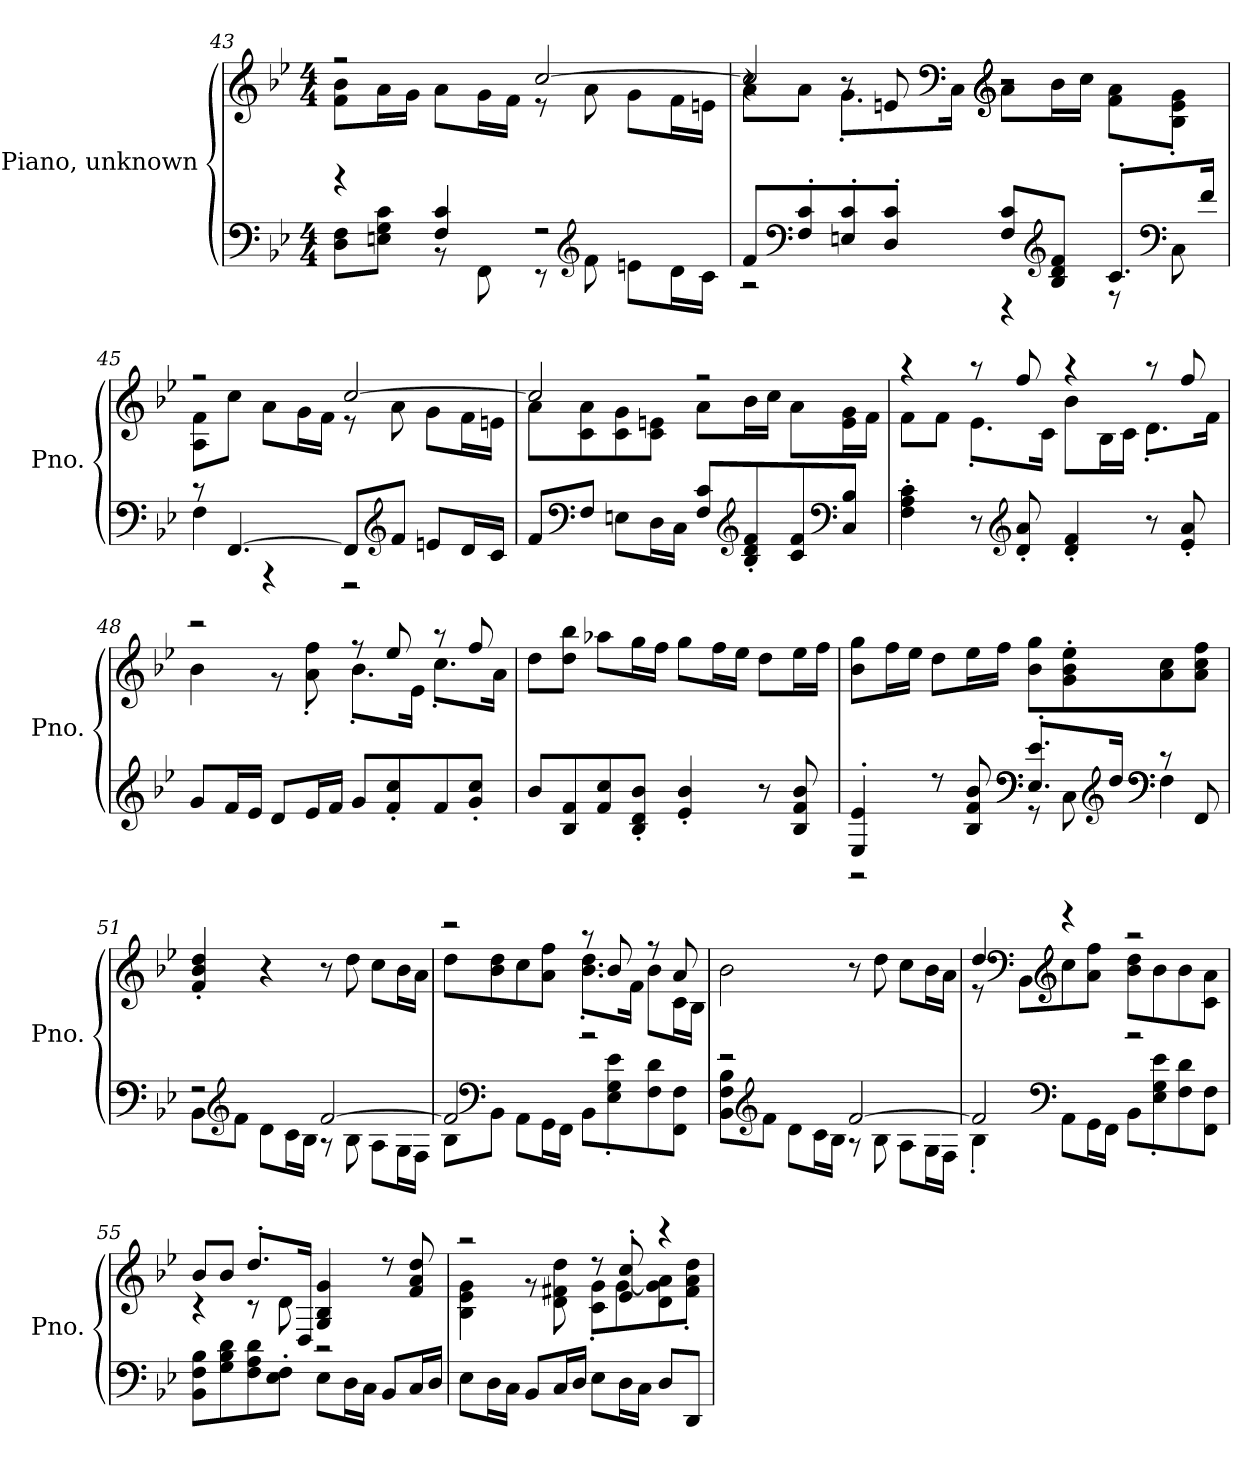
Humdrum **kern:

**kern	**kern
*part1	*part1
*staff2	*staff1
*I"Piano, unknown	*
*I'Pno.	*
*clefF4	*clefG2
*k[b-e-]	*k[b-e-]
*M4/4	*M4/4
=43	=43
*^	*^
4r	8D\ 8F\L	2r	8f\ 8b-\L
.	8En\ 8G\ 8c\J	.	16a\L
.	.	.	16g\JJ
4F/ 4c/	8r	.	8a\L
.	8FF\	.	16g\L
.	.	.	16f\JJ
2r	8r	[2cc/	8r
*clefG2	*	*	*
.	8f\	.	8a\
.	8en\L	.	8g\L
.	16d\L	.	16f\L
.	16c\JJ	.	16en\JJ
!!LO:PB:g=z
=44	=44	=44	=44
*	*	*	*^
8f/L	2r	2cc/]	8a\L	4r
*clefF4	*	*	*	*
8F/' 8c/'	.	.	8a\J	.
8En/' 8c/'	.	.	8.g'\L	8r
8D/' 8c/'J	.	.	.	8en/
*	*	*clefF4	*	*
.	.	.	16C\Jk	.
*	*	*clefG2	*	*
8F/ 8c/L	4r	2r	8a\L	2r
*clefG2	*	*	*	*
8B-/ 8d/ 8f/J	.	.	16b-\L	.
.	.	.	16cc\JJ	.
8.c'/L	8r	.	8f\ 8a\L	.
*clefF4	*	*	*	*
.	8C\	.	8B-\' 8e\' 8g\'J	.
16f/Jk	.	.	.	.
*	*	*	*v	*v
=45	=45	=45	=45
8r	4F\	2r	8A\ 8f\L
[4.FF/	.	.	8cc\J
.	4r	.	8a\L
.	.	.	16g\L
.	.	.	16f\JJ
8FF/L]	2r	[2cc/	8r
*clefG2	*	*	*
8f/J	.	.	8a\
8en/L	.	.	8g\L
16d/L	.	.	16f\L
16c/JJ	.	.	16en\JJ
*v	*v	*	*
!!LO:LB:g=z	!!
=46	=46	=46
8f/L	2cc/]	8a\L
*clefF4	*	*
8F/J	.	8c\ 8a\
8En\L	.	8c\ 8g\
16D\L	.	8c\ 8en\J
16C\JJ	.	.
8F/ 8c/L	2r	8a\L
*clefG2	*	*
8B-/' 8d/' 8f/'	.	16b-\L
.	.	16cc\JJ
8c/ 8f/	.	8a\L
*clefF4	*	*
8C/ 8B-/J	.	16e\ 16g\L
.	.	16f\JJ
=47	=47	=47
4F\' 4A\' 4c\'	4r	8f\L
.	.	8f\J
8r	8r	8.e-'\L
*clefG2	*	*
8d/' 8a/'	8ff/	.
.	.	16c\Jk
4d/' 4f/'	4r	8b-\L
.	.	16B-\L
.	.	16c\JJ
8r	8r	8.d'\L
8e-/' 8a/'	8ff/	.
.	.	16f\Jk
!!LO:LB:g=z	!!
=48	=48	=48
8g/L	2r	4b-\
16f/L	.	.
16e-/JJ	.	.
8d/L	.	8r
16e-/L	.	8a\' 8ff\'
16f/JJ	.	.
8g/L	8r	8.b-'\L
8f/' 8cc/'	8ee-/	.
.	.	16e-\Jk
8f/	8r	8.cc'\L
8g/' 8cc/'J	8ff/	.
.	.	16a\Jk
*	*v	*v
=49	=49
8b-/L	8dd\L
8B-/ 8f/	8dd\ 8bb-\J
8f/ 8cc/	8aa-X\L
8B-/' 8d/' 8b-/'J	16gg\L
.	16ff\JJ
4e-/' 4b-/'	8gg\L
.	16ff\L
.	16ee-\JJ
8r	8dd\L
8B-/ 8f/ 8b-/	16ee-\L
.	16ff\JJ
=50	=50
*^	*
4E-/' 4e-/'	2r	8b-\ 8gg\L
.	.	16ff\L
.	.	16ee-\JJ
8r	.	8dd\L
8B-/ 8f/ 8b-/	.	16ee-\L
.	.	16ff\JJ
*clefF4	*	*
8.E-/' 8.e-/'L	8r	8b-\ 8gg\L
.	8C\	8g\' 8b-\' 8ee-\'
*clefG2	*	*
16dd/Jk	.	.
*clefF4	*	*
8r	4F\	8a\ 8cc\
8FF/	.	8a\ 8cc\ 8ff\J
!!LO:LB:g=z
=51	=51	=51
2r	8BB-\L	4f/' 4b-/' 4dd/'
*clefG2	*	*
.	8f\J	.
.	8d\L	4r
.	16c\L	.
.	16B-\JJ	.
[2f/	8r	8r
.	8B-\	8dd\
.	8A\L	8cc\L
.	16G\L	16b-\L
.	16F\JJ	16a\JJ
=52	=52	=52
*	*	*^
2f/]	8B-\L	2r	8dd\L
*clefF4	*	*	*
.	8BB-\J	.	8b-\ 8dd\
.	8AA\L	.	8cc\
.	16GG\L	.	8a\ 8ff\J
.	16FF\JJ	.	.
2r	8BB-\L	8r	8.b-\' 8.dd\'L
.	8E-\' 8G\' 8e-\'	8b-/	.
.	.	.	16f\Jk
.	8F\ 8d\	8r	8b-\L
.	8FF\ 8F\J	8a/	16c\L
.	.	.	16B-\JJ
*	*	*v	*v
=53	=53	=53
2r	8BB-\ 8F\ 8B-\L	2b-\
*clefG2	*	*
.	8f\J	.
.	8d\L	.
.	16c\L	.
.	16B-\JJ	.
[2f/	8r	8r
.	8B-\	8dd\
.	8A\L	8cc\L
.	16G\L	16b-\L
.	16F\JJ	16a\JJ
!!LO:LB:g=z
=54	=54	=54
*	*	*^
2f/]	4B-'\	4dd/	8r
*	*	*clefF4	*
.	.	.	8BB-\L
*clefF4	*	*clefG2	*
.	8AA\L	4r	8cc\
.	16GG\L	.	8a\ 8ff\J
.	16FF\JJ	.	.
2r	8BB-\L	2r	8b-\ 8dd\L
.	8E-\' 8G\' 8e-\'	.	8b-\
.	8F\ 8d\	.	8b-\
.	8FF\ 8F\J	.	8c\ 8a\J
*v	*v	*	*
=55	=55	=55
8BB-\ 8F\ 8B-\L	8b-/L	4r
8G\ 8B-\ 8d\	8b-/J	.
8F\ 8A\ 8d\	8.dd'/L	8r
8E-\' 8F\'J	.	8d\
.	16D/Jk	.
8E-\L	4G/ 4B-/ 4g/	2r
16D\L	.	.
16C\JJ	.	.
8BB-/L	8r	.
16C/L	8f/ 8a/ 8dd/	.
16D/JJ	.	.
=56	=56	=56
8E-\L	2r	4B-\ 4e-\ 4g\
16D\L	.	.
16C\JJ	.	.
8BB-/L	.	8r
16C/L	.	8d\ 8f#X\ 8dd\
16D/JJ	.	.
8E-\L	8r	8c\' 8g\'L
16D\L	8e-/' 8cc/'	[8g\
16C\JJ	.	.
8D/L	4r	8d\ 8g\] 8a\
8DD/J	.	8f#\' 8a\' 8dd\'J
*	*v	*v
=	=
*-	*-
